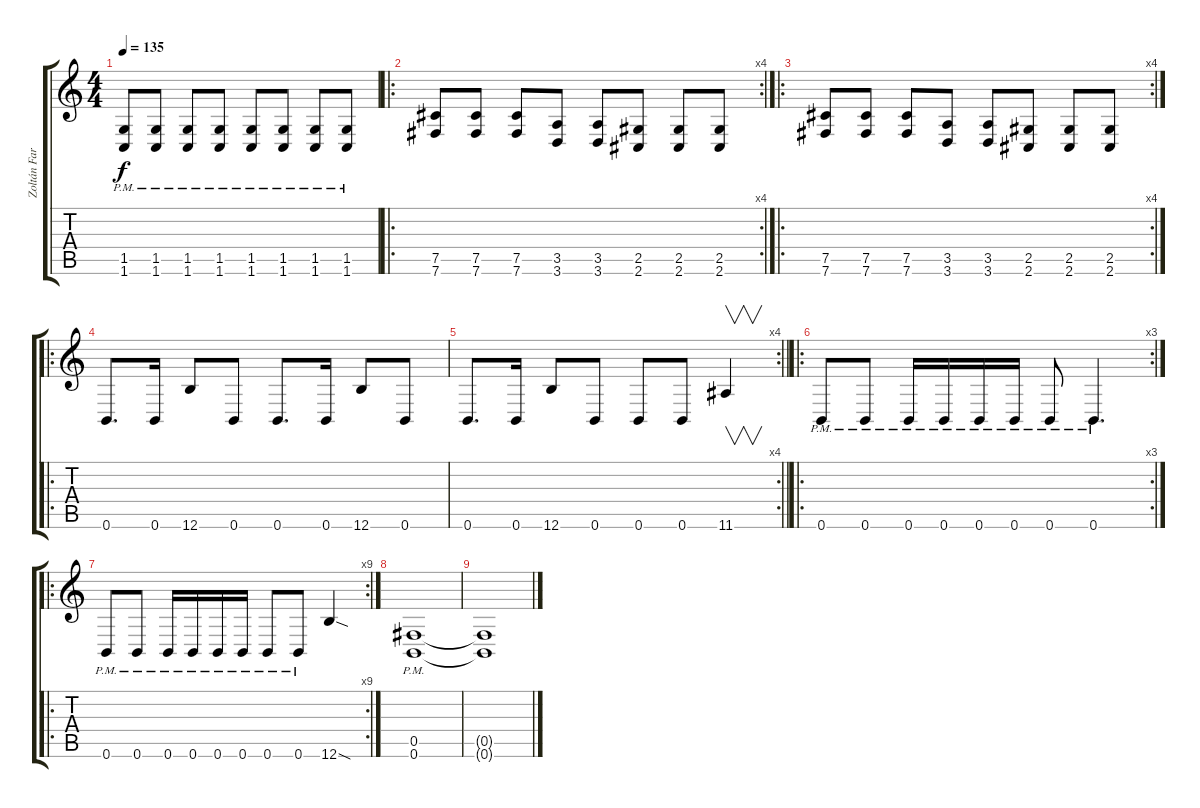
\track ("Zoltán Farkas" "Zoltán Far") {instrument distortionguitar}
\staff {score tabs}
\tuning (Db4 Ab3 E3 B2 Gb2 B1) {hide}
\ts (4 4)
\tempo 135
\clef g2
\ks c
(1.5{pm} 1.6{pm}).8{dy f} (1.5{pm} 1.6{pm}).8 (1.5{pm} 1.6{pm}).8 (1.5{pm} 1.6{pm}).8 (1.5{pm} 1.6{pm}).8 (1.5{pm} 1.6{pm}).8 (1.5{pm} 1.6{pm}).8 (1.5{pm} 1.6{pm}).8 |
\ro
\rc 4
(7.5 7.6).8 (7.5 7.6).8 (7.5 7.6).8 (3.5 3.6).8 (3.5 3.6).8 (2.5 2.6).8 (2.5 2.6).8 (2.5 2.6).8 |
\ro
\rc 4
(7.5 7.6).8 (7.5 7.6).8 (7.5 7.6).8 (3.5 3.6).8 (3.5 3.6).8 (2.5 2.6).8 (2.5 2.6).8 (2.5 2.6).8 |
\ro
0.6.8{d} 0.6.16 12.6.8 0.6.8 0.6.8{d} 0.6.16 12.6.8 0.6.8 |
\rc 4
\barLineRight lightlight
0.6.8{d} 0.6.16 12.6.8 0.6.8 0.6.8 0.6.8 11.6.4{v} |
\ro
\rc 3
0.6{pm}.8 0.6{pm}.8 0.6{pm}.16 0.6{pm}.16 0.6{pm}.16 0.6{pm}.16 0.6{pm}.8 0.6{pm}.4{d} |
\ro
\rc 9
0.6{pm}.8 0.6{pm}.8 0.6{pm}.16 0.6{pm}.16 0.6{pm}.16 0.6{pm}.16 0.6{pm}.8 0.6{pm}.8 12.6{sod}.4 |
(0.5{pm} 0.6).1 |
(0.5{t} 0.6{t}).1
